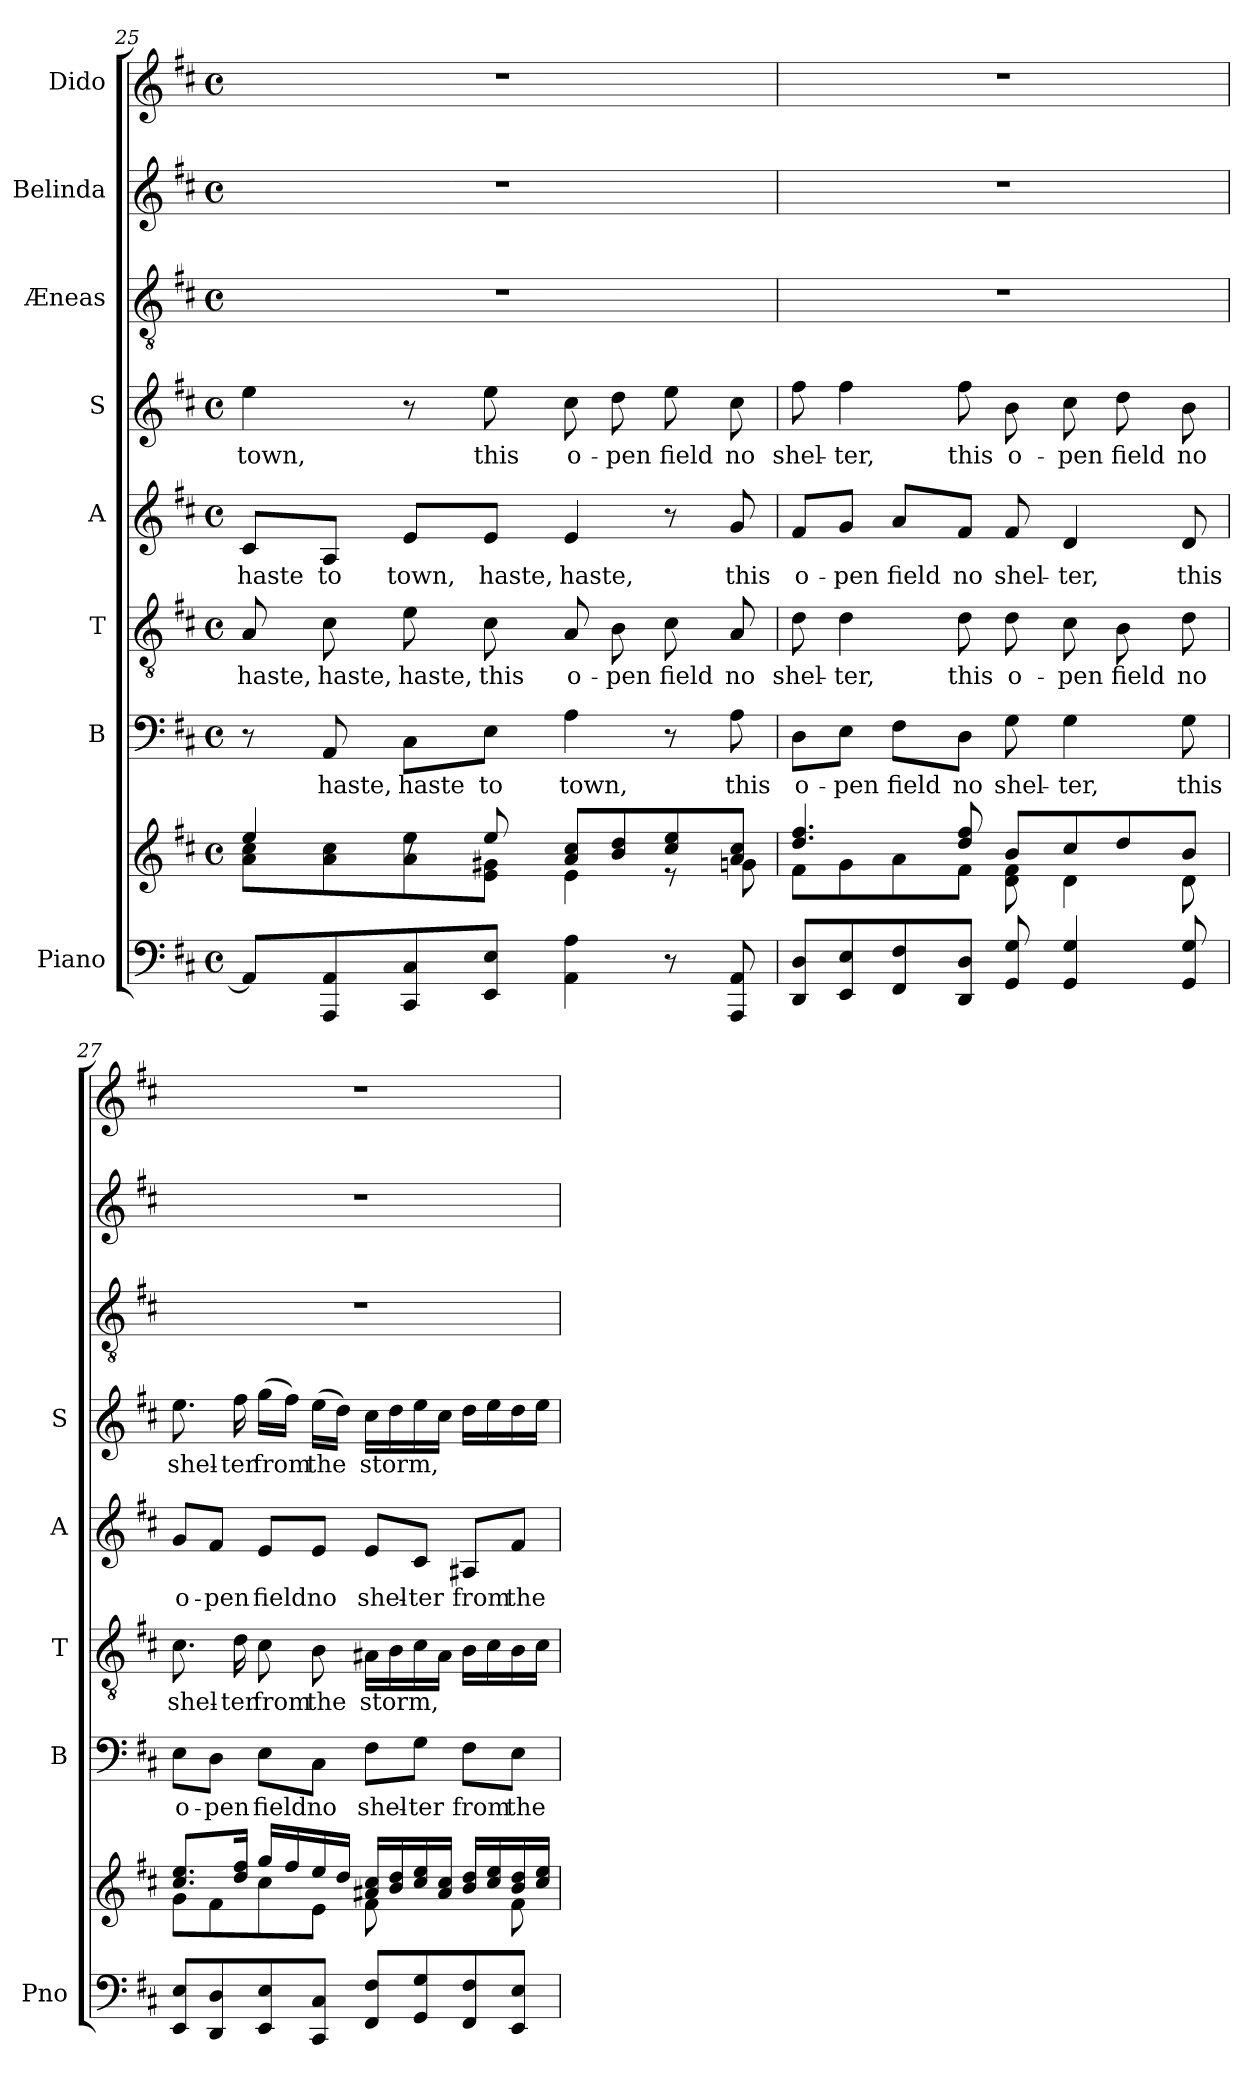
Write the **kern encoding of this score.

**kern	**kern	**kern	**text	**kern	**text	**kern	**text	**kern	**text	**kern	**kern	**kern
*part8	*part8	*part7	*part7	*part6	*part6	*part5	*part5	*part4	*part4	*part3	*part2	*part1
*staff9	*staff8	*staff7	*staff7	*staff6	*staff6	*staff5	*staff5	*staff4	*staff4	*staff3	*staff2	*staff1
*I"Piano	*	*I"B	*	*I"T	*	*I"A	*	*I"S	*	*I"Æneas	*I"Belinda	*I"Dido
*I'Pno	*	*I'B	*	*I'T	*	*I'A	*	*I'S	*	*	*	*
*clefF4	*clefG2	*clefF4	*	*clefGv2	*	*clefG2	*	*clefG2	*	*clefGv2	*clefG2	*clefG2
*k[f#c#]	*k[f#c#]	*k[f#c#]	*	*k[f#c#]	*	*k[f#c#]	*	*k[f#c#]	*	*k[f#c#]	*k[f#c#]	*k[f#c#]
*M4/4	*M4/4	*M4/4	*	*M4/4	*	*M4/4	*	*M4/4	*	*M4/4	*M4/4	*M4/4
*met(c)	*met(c)	*met(c)	*	*met(c)	*	*met(c)	*	*met(c)	*	*met(c)	*met(c)	*met(c)
=25	=25	=25	=25	=25	=25	=25	=25	=25	=25	=25	=25	=25
*	*^	*	*	*	*	*	*	*	*	*	*	*
!	!	!	!	!	!	!LO:LY:b	!	!LO:LY:b	!	!LO:LY:b	!	!	!
8AA/L]	4ee/	8a\ 8cc#\L	8r	.	8A/	haste,	8c#/L	haste	4ee\	town,	1r	1r	1r
!	!	!	!	!LO:LY:b	!	!LO:LY:b	!	!LO:LY:b	!	!	!	!	!
8AAA/ 8AA/	.	8a\ 8cc#\	8AA/	haste,	8c#\	haste,	8A/J	to	.	.	.	.	.
!	!	!	!	!LO:LY:b	!	!LO:LY:b	!	!LO:LY:b	!	!	!	!	!
8CC#/ 8C#/	8rdd	8a\ 8ee\	8C#\L	haste	8e\	haste,	8e/L	town,	8r	.	.	.	.
!	!	!	!	!LO:LY:b	!	!LO:LY:b	!	!LO:LY:b	!	!LO:LY:b	!	!	!
8EE/ 8E/J	8ee/	8e\ 8g#X\J	8E\J	to	8c#\	this	8e/J	haste,	8ee\	this	.	.	.
!	!	!	!	!LO:LY:b	!	!LO:LY:b	!	!LO:LY:b	!	!LO:LY:b	!	!	!
4AA\ 4A\	8a/ 8cc#/L	4e\	4A\	town,	8A/	o-	4e/	haste,	8cc#\	o-	.	.	.
!	!	!	!	!	!	!LO:LY:b	!	!	!	!LO:LY:b	!	!	!
.	8b/ 8dd/	.	.	.	8B\	-pen	.	.	8dd\	-pen	.	.	.
!	!	!	!	!	!	!LO:LY:b	!	!	!	!LO:LY:b	!	!	!
8r	8cc#/ 8ee/	8r	8r	.	8c#\	field	8r	.	8ee\	field	.	.	.
!	!	!	!	!LO:LY:b	!	!LO:LY:b	!	!LO:LY:b	!	!LO:LY:b	!	!	!
8AAA/ 8AA/	8a/ 8cc#/J	8gn\	8A\	this	8A/	no	8g/	this	8cc#\	no	.	.	.
!!LO:PB:g=z
=26	=26	=26	=26	=26	=26	=26	=26	=26	=26	=26	=26	=26	=26
!	!	!	!	!LO:LY:b	!	!LO:LY:b	!	!LO:LY:b	!	!LO:LY:b	!	!	!
8DD/ 8D/L	4.dd/ 4.ff#/	8f#\L	8D\L	o-	8d\	shel-	8f#/L	o-	8ff#\	shel-	1r	1r	1r
!	!	!	!	!LO:LY:b	!	!LO:LY:b	!	!LO:LY:b	!	!LO:LY:b	!	!	!
8EE/ 8E/	.	8g\	8E\J	-pen	4d\	-ter,	8g/J	-pen	4ff#\	-ter,	.	.	.
!	!	!	!	!LO:LY:b	!	!	!	!LO:LY:b	!	!	!	!	!
8FF#/ 8F#/	.	8a\	8F#\L	field	.	.	8a/L	field	.	.	.	.	.
!	!	!	!	!LO:LY:b	!	!LO:LY:b	!	!LO:LY:b	!	!LO:LY:b	!	!	!
8DD/ 8D/J	8dd/ 8ff#/	8f#\J	8D\J	no	8d\	this	8f#/J	no	8ff#\	this	.	.	.
!	!	!	!	!LO:LY:b	!	!LO:LY:b	!	!LO:LY:b	!	!LO:LY:b	!	!	!
8GG/ 8G/	8b/L	8d\ 8f#\	8G\	shel-	8d\	o-	8f#/	shel-	8b\	o-	.	.	.
!	!	!	!	!LO:LY:b	!	!LO:LY:b	!	!LO:LY:b	!	!LO:LY:b	!	!	!
4GG/ 4G/	8cc#/	4d\	4G\	-ter,	8c#\	-pen	4d/	-ter,	8cc#\	-pen	.	.	.
!	!	!	!	!	!	!LO:LY:b	!	!	!	!LO:LY:b	!	!	!
.	8dd/	.	.	.	8B\	field	.	.	8dd\	field	.	.	.
!	!	!	!	!LO:LY:b	!	!LO:LY:b	!	!LO:LY:b	!	!LO:LY:b	!	!	!
8GG/ 8G/	8b/J	8d\	8G\	this	8d\	no	8d/	this	8b\	no	.	.	.
=27	=27	=27	=27	=27	=27	=27	=27	=27	=27	=27	=27	=27	=27
!	!	!	!	!LO:LY:b	!	!LO:LY:b	!	!LO:LY:b	!	!LO:LY:b	!	!	!
8EE/ 8E/L	8.cc#/ 8.ee/L	8g\L	8E\L	o-	8.c#\	shel-	8g/L	o-	8.ee\	shel-	1r	1r	1r
!	!	!	!	!LO:LY:b	!	!	!	!LO:LY:b	!	!	!	!	!
8DD/ 8D/	.	8f#\	8D\J	-pen	.	.	8f#/J	-pen	.	.	.	.	.
!	!	!	!	!	!	!LO:LY:b	!	!	!	!LO:LY:b	!	!	!
.	16dd/ 16ff#/Jk	.	.	.	16d\	-ter	.	.	16ff#\	-ter	.	.	.
!	!	!	!	!LO:LY:b	!	!LO:LY:b	!	!LO:LY:b	!	!LO:LY:b	!	!	!
8EE/ 8E/	16gg/LL	8cc#\	8E\L	field	8c#\	from	8e/L	field	(>16gg\LL	from	.	.	.
.	16ff#/	.	.	.	.	.	.	.	16ff#\JJ)	.	.	.	.
!	!	!	!	!LO:LY:b	!	!LO:LY:b	!	!LO:LY:b	!	!LO:LY:b	!	!	!
8CC#/ 8C#/J	16ee/	8e\J	8C#\J	no	8B\	the	8e/J	no	(>16ee\LL	the	.	.	.
.	16dd/JJ	.	.	.	.	.	.	.	16dd\JJ)	.	.	.	.
!	!	!	!	!LO:LY:b	!	!LO:LY:b	!	!LO:LY:b	!	!LO:LY:b	!	!	!
8FF#/ 8F#/L	16a#X/ 16cc#/LL	8f#\	8F#\L	shel-	16A#X\LL	storm,	8e/L	shel-	16cc#\LL	storm,	.	.	.
.	16b/ 16dd/	.	.	.	16B\	.	.	.	16dd\	.	.	.	.
!	!	!	!	!LO:LY:b	!	!	!	!LO:LY:b	!	!	!	!	!
8GG/ 8G/	16cc#/ 16ee/	4ryy	8G\J	-ter	16c#\	.	8c#/J	-ter	16ee\	.	.	.	.
.	16a#/ 16cc#/JJ	.	.	.	16A#\JJ	.	.	.	16cc#\JJ	.	.	.	.
!	!	!	!	!LO:LY:b	!	!	!	!LO:LY:b	!	!	!	!	!
8FF#/ 8F#/	16b/ 16dd/LL	.	8F#\L	from	16B\LL	.	8A#X/L	from	16dd\LL	.	.	.	.
.	16cc#/ 16ee/	.	.	.	16c#\	.	.	.	16ee\	.	.	.	.
!	!	!	!	!LO:LY:b	!	!	!	!LO:LY:b	!	!	!	!	!
8EE/ 8E/J	16b/ 16dd/	8f#\	8E\J	the	16B\	.	8f#/J	the	16dd\	.	.	.	.
.	16cc#/ 16ee/JJ	.	.	.	16c#\JJ	.	.	.	16ee\JJ	.	.	.	.
*	*v	*v	*	*	*	*	*	*	*	*	*	*	*
=	=	=	=	=	=	=	=	=	=	=	=	=
*-	*-	*-	*-	*-	*-	*-	*-	*-	*-	*-	*-	*-
